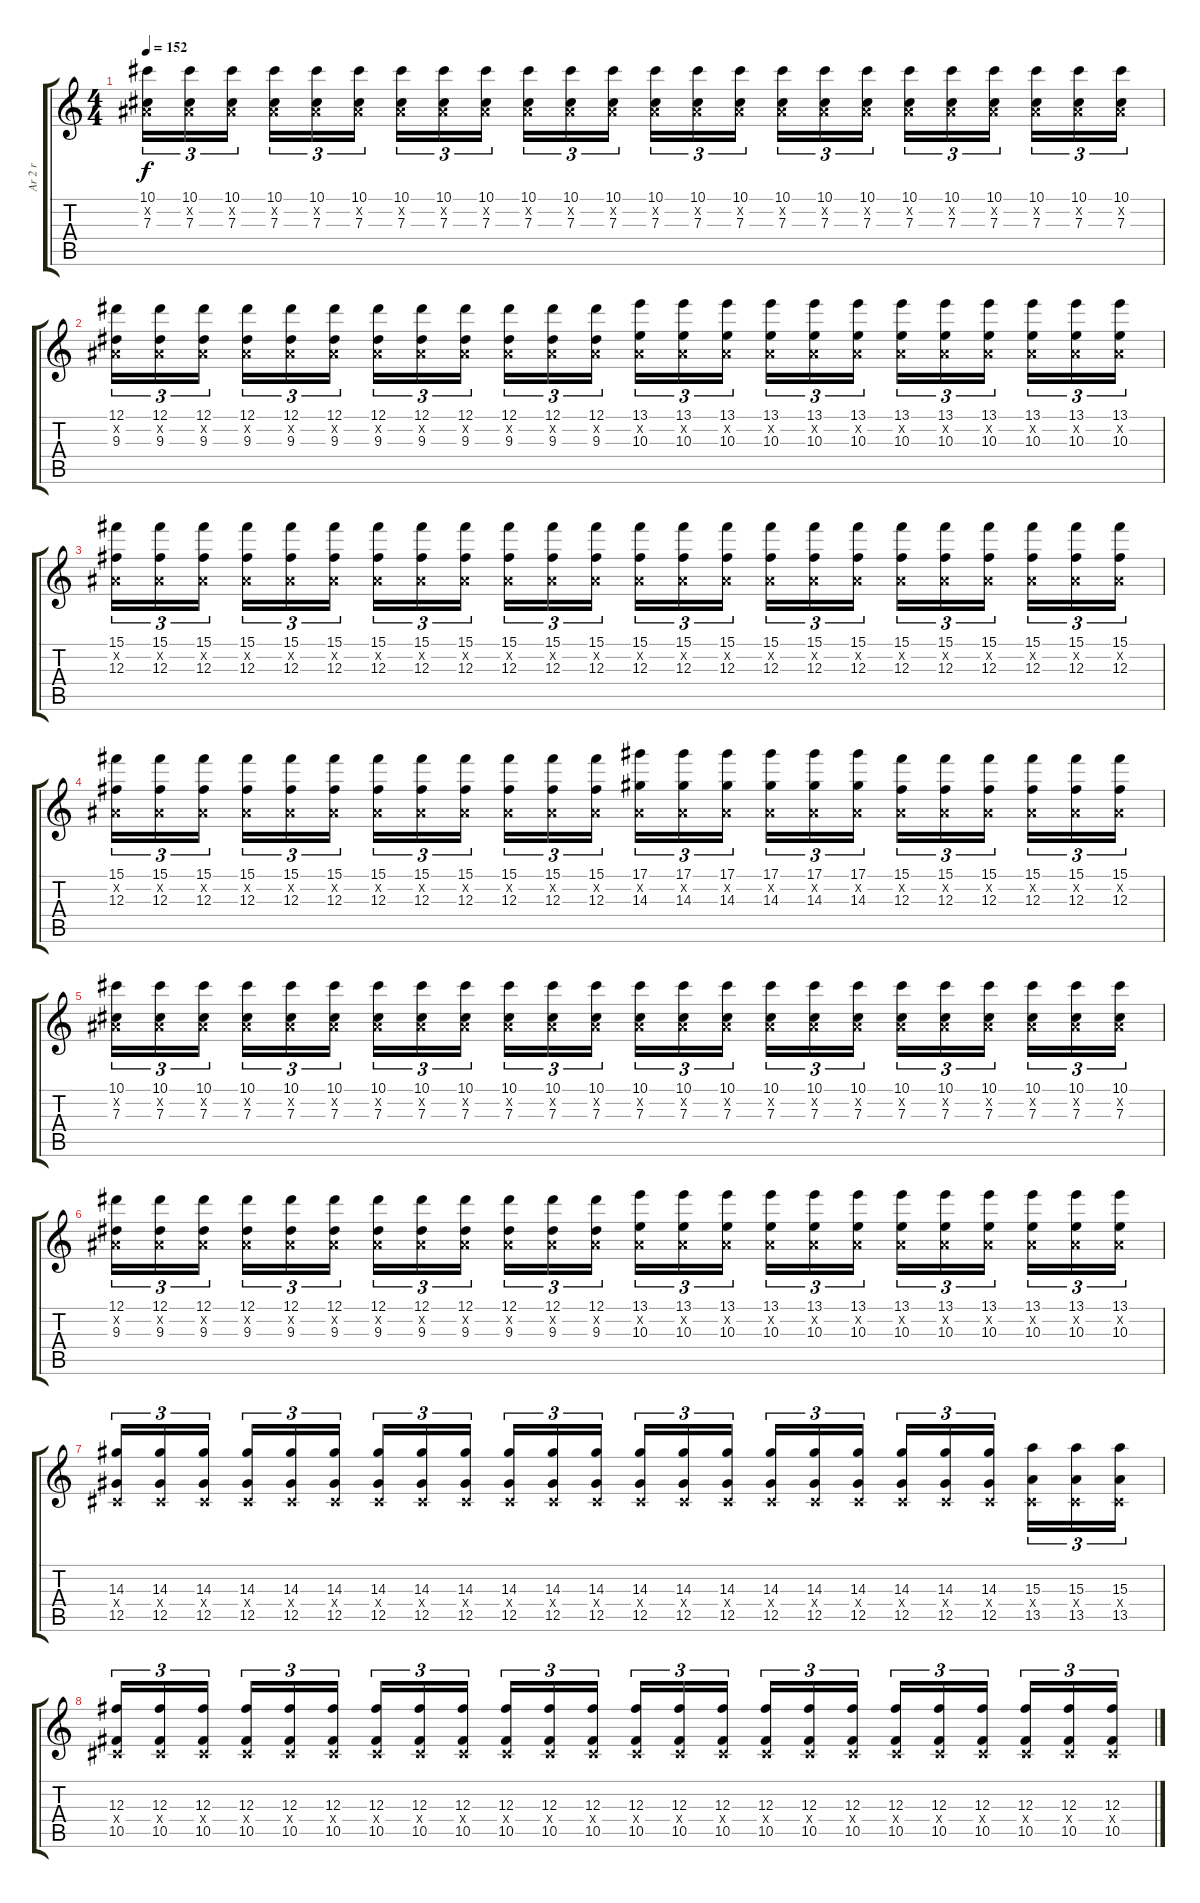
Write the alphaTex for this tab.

\track ("Ar 2 r" "Ar 2 r") {instrument overdrivenguitar}
\staff {score tabs}
\tuning (Eb4 Bb3 Gb3 Db3 Ab2 Eb2) {hide}
\ts (4 4)
\tempo 152
\clef g2
\ks c
(10.1 0.2{x} 7.3).16{tu (3 2) dy f volume 6} (10.1 0.2{x} 7.3).16{tu (3 2)} (10.1 0.2{x} 7.3).16{tu (3 2)} (10.1 0.2{x} 7.3).16{tu (3 2)} (10.1 0.2{x} 7.3).16{tu (3 2)} (10.1 0.2{x} 7.3).16{tu (3 2)} (10.1 0.2{x} 7.3).16{tu (3 2)} (10.1 0.2{x} 7.3).16{tu (3 2)} (10.1 0.2{x} 7.3).16{tu (3 2)} (10.1 0.2{x} 7.3).16{tu (3 2)} (10.1 0.2{x} 7.3).16{tu (3 2)} (10.1 0.2{x} 7.3).16{tu (3 2)} (10.1 0.2{x} 7.3).16{tu (3 2)} (10.1 0.2{x} 7.3).16{tu (3 2)} (10.1 0.2{x} 7.3).16{tu (3 2)} (10.1 0.2{x} 7.3).16{tu (3 2)} (10.1 0.2{x} 7.3).16{tu (3 2)} (10.1 0.2{x} 7.3).16{tu (3 2)} (10.1 0.2{x} 7.3).16{tu (3 2)} (10.1 0.2{x} 7.3).16{tu (3 2)} (10.1 0.2{x} 7.3).16{tu (3 2)} (10.1 0.2{x} 7.3).16{tu (3 2)} (10.1 0.2{x} 7.3).16{tu (3 2)} (10.1 0.2{x} 7.3).16{tu (3 2)} |
(12.1 0.2{x} 9.3).16{tu (3 2)} (12.1 0.2{x} 9.3).16{tu (3 2)} (12.1 0.2{x} 9.3).16{tu (3 2)} (12.1 0.2{x} 9.3).16{tu (3 2)} (12.1 0.2{x} 9.3).16{tu (3 2)} (12.1 0.2{x} 9.3).16{tu (3 2)} (12.1 0.2{x} 9.3).16{tu (3 2)} (12.1 0.2{x} 9.3).16{tu (3 2)} (12.1 0.2{x} 9.3).16{tu (3 2)} (12.1 0.2{x} 9.3).16{tu (3 2)} (12.1 0.2{x} 9.3).16{tu (3 2)} (12.1 0.2{x} 9.3).16{tu (3 2)} (13.1 0.2{x} 10.3).16{tu (3 2)} (13.1 0.2{x} 10.3).16{tu (3 2)} (13.1 0.2{x} 10.3).16{tu (3 2)} (13.1 0.2{x} 10.3).16{tu (3 2)} (13.1 0.2{x} 10.3).16{tu (3 2)} (13.1 0.2{x} 10.3).16{tu (3 2)} (13.1 0.2{x} 10.3).16{tu (3 2)} (13.1 0.2{x} 10.3).16{tu (3 2)} (13.1 0.2{x} 10.3).16{tu (3 2)} (13.1 0.2{x} 10.3).16{tu (3 2)} (13.1 0.2{x} 10.3).16{tu (3 2)} (13.1 0.2{x} 10.3).16{tu (3 2)} |
(15.1 0.2{x} 12.3).16{tu (3 2)} (15.1 0.2{x} 12.3).16{tu (3 2)} (15.1 0.2{x} 12.3).16{tu (3 2)} (15.1 0.2{x} 12.3).16{tu (3 2)} (15.1 0.2{x} 12.3).16{tu (3 2)} (15.1 0.2{x} 12.3).16{tu (3 2)} (15.1 0.2{x} 12.3).16{tu (3 2)} (15.1 0.2{x} 12.3).16{tu (3 2)} (15.1 0.2{x} 12.3).16{tu (3 2)} (15.1 0.2{x} 12.3).16{tu (3 2)} (15.1 0.2{x} 12.3).16{tu (3 2)} (15.1 0.2{x} 12.3).16{tu (3 2)} (15.1 0.2{x} 12.3).16{tu (3 2)} (15.1 0.2{x} 12.3).16{tu (3 2)} (15.1 0.2{x} 12.3).16{tu (3 2)} (15.1 0.2{x} 12.3).16{tu (3 2)} (15.1 0.2{x} 12.3).16{tu (3 2)} (15.1 0.2{x} 12.3).16{tu (3 2)} (15.1 0.2{x} 12.3).16{tu (3 2)} (15.1 0.2{x} 12.3).16{tu (3 2)} (15.1 0.2{x} 12.3).16{tu (3 2)} (15.1 0.2{x} 12.3).16{tu (3 2)} (15.1 0.2{x} 12.3).16{tu (3 2)} (15.1 0.2{x} 12.3).16{tu (3 2)} |
(15.1 0.2{x} 12.3).16{tu (3 2)} (15.1 0.2{x} 12.3).16{tu (3 2)} (15.1 0.2{x} 12.3).16{tu (3 2)} (15.1 0.2{x} 12.3).16{tu (3 2)} (15.1 0.2{x} 12.3).16{tu (3 2)} (15.1 0.2{x} 12.3).16{tu (3 2)} (15.1 0.2{x} 12.3).16{tu (3 2)} (15.1 0.2{x} 12.3).16{tu (3 2)} (15.1 0.2{x} 12.3).16{tu (3 2)} (15.1 0.2{x} 12.3).16{tu (3 2)} (15.1 0.2{x} 12.3).16{tu (3 2)} (15.1 0.2{x} 12.3).16{tu (3 2)} (17.1 0.2{x} 14.3).16{tu (3 2)} (17.1 0.2{x} 14.3).16{tu (3 2)} (17.1 0.2{x} 14.3).16{tu (3 2)} (17.1 0.2{x} 14.3).16{tu (3 2)} (17.1 0.2{x} 14.3).16{tu (3 2)} (17.1 0.2{x} 14.3).16{tu (3 2)} (15.1 0.2{x} 12.3).16{tu (3 2)} (15.1 0.2{x} 12.3).16{tu (3 2)} (15.1 0.2{x} 12.3).16{tu (3 2)} (15.1 0.2{x} 12.3).16{tu (3 2)} (15.1 0.2{x} 12.3).16{tu (3 2)} (15.1 0.2{x} 12.3).16{tu (3 2)} |
(10.1 0.2{x} 7.3).16{tu (3 2)} (10.1 0.2{x} 7.3).16{tu (3 2)} (10.1 0.2{x} 7.3).16{tu (3 2)} (10.1 0.2{x} 7.3).16{tu (3 2)} (10.1 0.2{x} 7.3).16{tu (3 2)} (10.1 0.2{x} 7.3).16{tu (3 2)} (10.1 0.2{x} 7.3).16{tu (3 2)} (10.1 0.2{x} 7.3).16{tu (3 2)} (10.1 0.2{x} 7.3).16{tu (3 2)} (10.1 0.2{x} 7.3).16{tu (3 2)} (10.1 0.2{x} 7.3).16{tu (3 2)} (10.1 0.2{x} 7.3).16{tu (3 2)} (10.1 0.2{x} 7.3).16{tu (3 2)} (10.1 0.2{x} 7.3).16{tu (3 2)} (10.1 0.2{x} 7.3).16{tu (3 2)} (10.1 0.2{x} 7.3).16{tu (3 2)} (10.1 0.2{x} 7.3).16{tu (3 2)} (10.1 0.2{x} 7.3).16{tu (3 2)} (10.1 0.2{x} 7.3).16{tu (3 2)} (10.1 0.2{x} 7.3).16{tu (3 2)} (10.1 0.2{x} 7.3).16{tu (3 2)} (10.1 0.2{x} 7.3).16{tu (3 2)} (10.1 0.2{x} 7.3).16{tu (3 2)} (10.1 0.2{x} 7.3).16{tu (3 2)} |
(12.1 0.2{x} 9.3).16{tu (3 2)} (12.1 0.2{x} 9.3).16{tu (3 2)} (12.1 0.2{x} 9.3).16{tu (3 2)} (12.1 0.2{x} 9.3).16{tu (3 2)} (12.1 0.2{x} 9.3).16{tu (3 2)} (12.1 0.2{x} 9.3).16{tu (3 2)} (12.1 0.2{x} 9.3).16{tu (3 2)} (12.1 0.2{x} 9.3).16{tu (3 2)} (12.1 0.2{x} 9.3).16{tu (3 2)} (12.1 0.2{x} 9.3).16{tu (3 2)} (12.1 0.2{x} 9.3).16{tu (3 2)} (12.1 0.2{x} 9.3).16{tu (3 2)} (13.1 0.2{x} 10.3).16{tu (3 2)} (13.1 0.2{x} 10.3).16{tu (3 2)} (13.1 0.2{x} 10.3).16{tu (3 2)} (13.1 0.2{x} 10.3).16{tu (3 2)} (13.1 0.2{x} 10.3).16{tu (3 2)} (13.1 0.2{x} 10.3).16{tu (3 2)} (13.1 0.2{x} 10.3).16{tu (3 2)} (13.1 0.2{x} 10.3).16{tu (3 2)} (13.1 0.2{x} 10.3).16{tu (3 2)} (13.1 0.2{x} 10.3).16{tu (3 2)} (13.1 0.2{x} 10.3).16{tu (3 2)} (13.1 0.2{x} 10.3).16{tu (3 2)} |
(14.3 0.4{x} 12.5).16{tu (3 2)} (14.3 0.4{x} 12.5).16{tu (3 2)} (14.3 0.4{x} 12.5).16{tu (3 2)} (14.3 0.4{x} 12.5).16{tu (3 2)} (14.3 0.4{x} 12.5).16{tu (3 2)} (14.3 0.4{x} 12.5).16{tu (3 2)} (14.3 0.4{x} 12.5).16{tu (3 2)} (14.3 0.4{x} 12.5).16{tu (3 2)} (14.3 0.4{x} 12.5).16{tu (3 2)} (14.3 0.4{x} 12.5).16{tu (3 2)} (14.3 0.4{x} 12.5).16{tu (3 2)} (14.3 0.4{x} 12.5).16{tu (3 2)} (14.3 0.4{x} 12.5).16{tu (3 2)} (14.3 0.4{x} 12.5).16{tu (3 2)} (14.3 0.4{x} 12.5).16{tu (3 2)} (14.3 0.4{x} 12.5).16{tu (3 2)} (14.3 0.4{x} 12.5).16{tu (3 2)} (14.3 0.4{x} 12.5).16{tu (3 2)} (14.3 0.4{x} 12.5).16{tu (3 2)} (14.3 0.4{x} 12.5).16{tu (3 2)} (14.3 0.4{x} 12.5).16{tu (3 2)} (15.3 0.4{x} 13.5).16{tu (3 2)} (15.3 0.4{x} 13.5).16{tu (3 2)} (15.3 0.4{x} 13.5).16{tu (3 2)} |
(12.3 0.4{x} 10.5).16{tu (3 2)} (12.3 0.4{x} 10.5).16{tu (3 2)} (12.3 0.4{x} 10.5).16{tu (3 2)} (12.3 0.4{x} 10.5).16{tu (3 2)} (12.3 0.4{x} 10.5).16{tu (3 2)} (12.3 0.4{x} 10.5).16{tu (3 2)} (12.3 0.4{x} 10.5).16{tu (3 2)} (12.3 0.4{x} 10.5).16{tu (3 2)} (12.3 0.4{x} 10.5).16{tu (3 2)} (12.3 0.4{x} 10.5).16{tu (3 2)} (12.3 0.4{x} 10.5).16{tu (3 2)} (12.3 0.4{x} 10.5).16{tu (3 2)} (12.3 0.4{x} 10.5).16{tu (3 2)} (12.3 0.4{x} 10.5).16{tu (3 2)} (12.3 0.4{x} 10.5).16{tu (3 2)} (12.3 0.4{x} 10.5).16{tu (3 2)} (12.3 0.4{x} 10.5).16{tu (3 2)} (12.3 0.4{x} 10.5).16{tu (3 2)} (12.3 0.4{x} 10.5).16{tu (3 2)} (12.3 0.4{x} 10.5).16{tu (3 2)} (12.3 0.4{x} 10.5).16{tu (3 2)} (12.3 0.4{x} 10.5).16{tu (3 2)} (12.3 0.4{x} 10.5).16{tu (3 2)} (12.3 0.4{x} 10.5).16{tu (3 2)}
